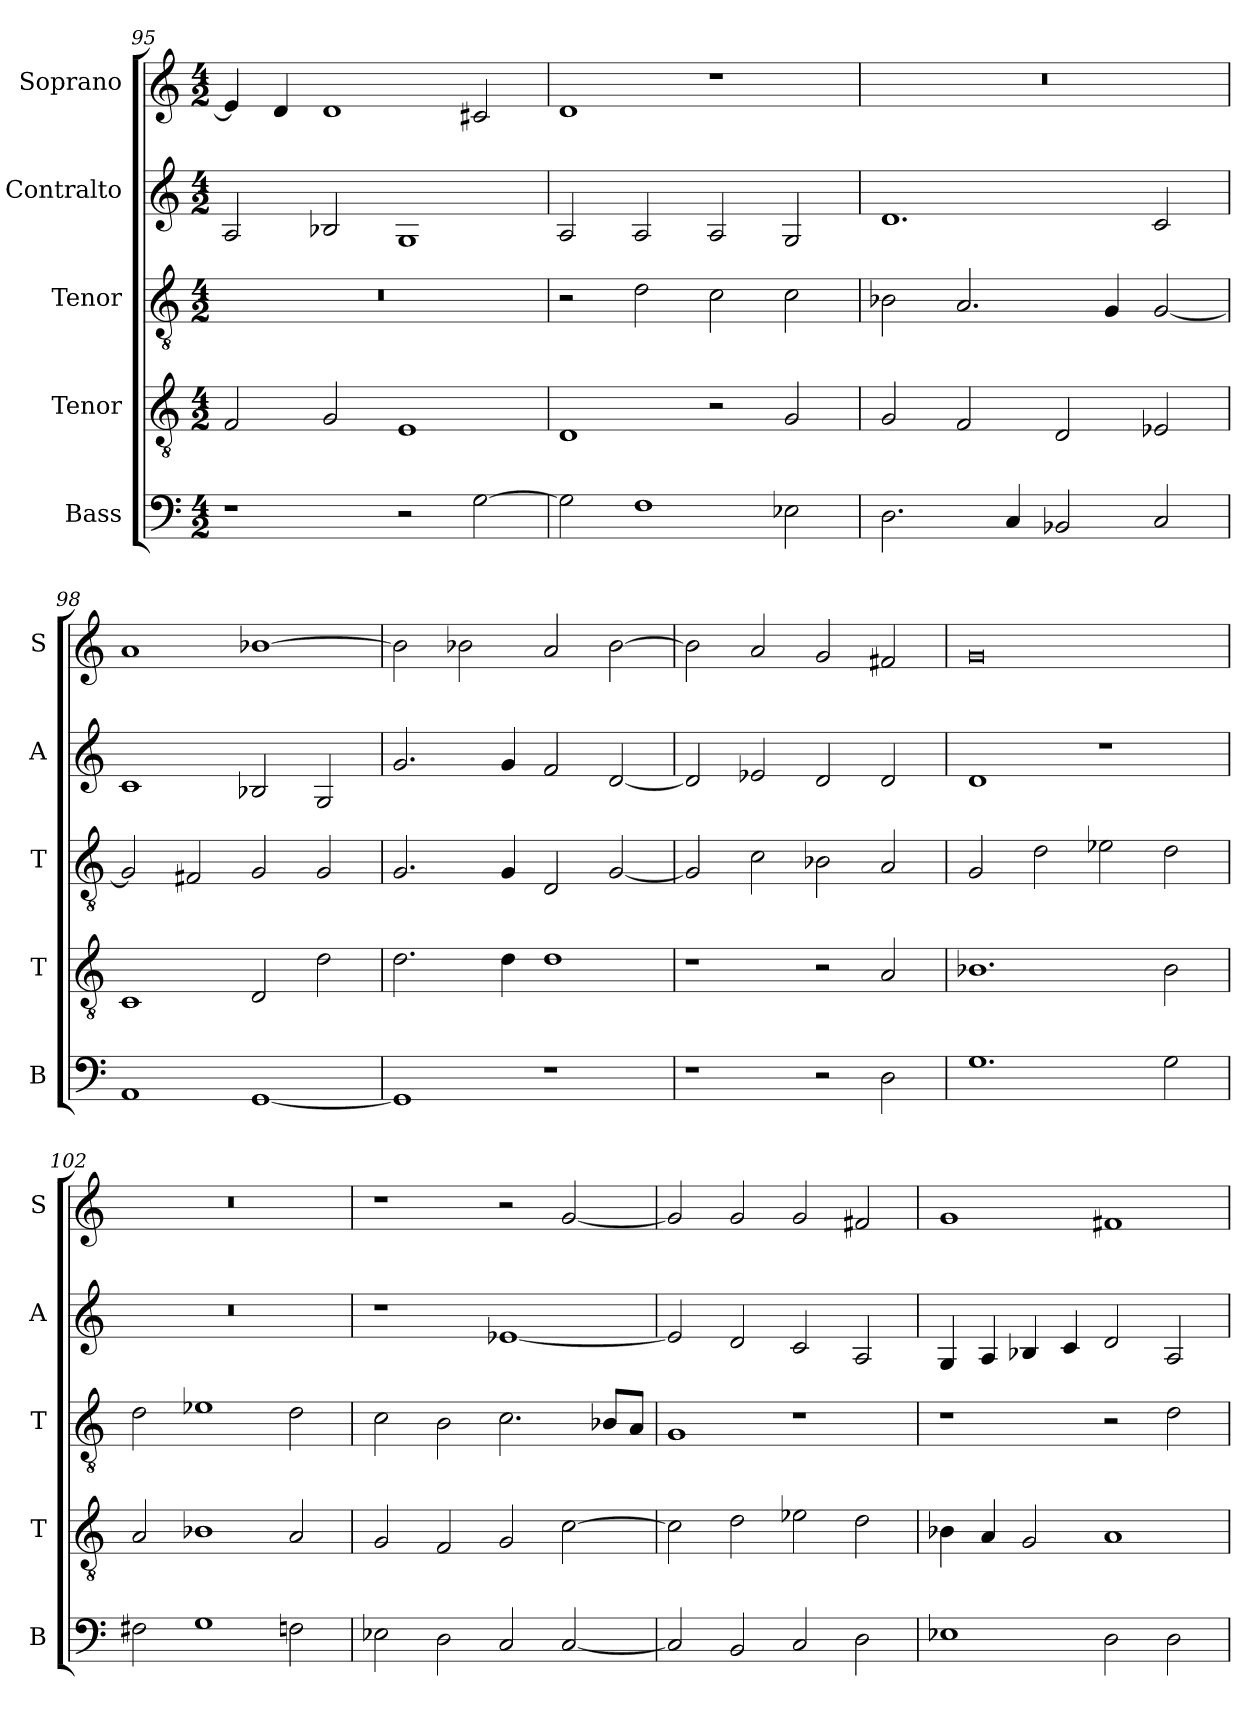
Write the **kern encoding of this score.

**kern	**kern	**kern	**kern	**kern
*part5	*part4	*part3	*part2	*part1
*staff5	*staff4	*staff3	*staff2	*staff1
*I"Bass	*I"Tenor	*I"Tenor	*I"Contralto	*I"Soprano
*I'B	*I'T	*I'T	*I'A	*I'S
*clefF4	*clefGv2	*clefGv2	*clefG2	*clefG2
*k[]	*k[]	*k[]	*k[]	*k[]
*M4/2	*M4/2	*M4/2	*M4/2	*M4/2
=95	=95	=95	=95	=95
1r	2F	0r	2A	4e]
.	.	.	.	4d
.	2G	.	2B-X	1d
2r	1E	.	1G	.
[2G	.	.	.	2c#X
=96	=96	=96	=96	=96
2G]	1D	2r	2A	1d
1F	.	2d	2A	.
.	2r	2c	2A	1r
2E-X	2G	2c	2G	.
=97	=97	=97	=97	=97
2.D	2G	2B-X	1.d	0r
.	2F	2.A	.	.
4C	.	.	.	.
2BB-X	2D	.	.	.
.	.	4G	.	.
2C	2E-X	[2G	2c	.
=98	=98	=98	=98	=98
1AA	1C	2G]	1c	1a
.	.	2F#X	.	.
[1GG	2D	2G	2B-X	[1b-X
.	2d	2G	2G	.
=99	=99	=99	=99	=99
1GG]	2.d	2.G	2.g	2b-]
.	.	.	.	2b-X
.	4d	4G	4g	.
1r	1d	2D	2f	2a
.	.	[2G	[2d	[2b-
=100	=100	=100	=100	=100
1r	1r	2G]	2d]	2b-]
.	.	2c	2e-X	2a
2r	2r	2B-X	2d	2g
2D	2A	2A	2d	2f#X
=101	=101	=101	=101	=101
1.G	1.B-X	2G	1d	0g
.	.	2d	.	.
.	.	2e-X	1r	.
2G	2B-	2d	.	.
=102	=102	=102	=102	=102
2F#X	2A	2d	0r	0r
1G	1B-X	1e-X	.	.
2Fn	2A	2d	.	.
=103	=103	=103	=103	=103
2E-X	2G	2c	1r	1r
2D	2F	2B	.	.
2C	2G	2.c	[1e-X	2r
[2C	[2c	.	.	[2g
.	.	8B-X/L	.	.
.	.	8A/J	.	.
=104	=104	=104	=104	=104
2C]	2c]	1G	2e-]	2g]
2BB	2d	.	2d	2g
2C	2e-X	1r	2c	2g
2D	2d	.	2A	2f#X
=105	=105	=105	=105	=105
1E-X	4B-X	1r	4G	1g
.	4A	.	4A	.
.	2G	.	4B-X	.
.	.	.	4c	.
2D	1A	2r	2d	1f#X
2D	.	2d	2A	.
=	=	=	=	=
*-	*-	*-	*-	*-
